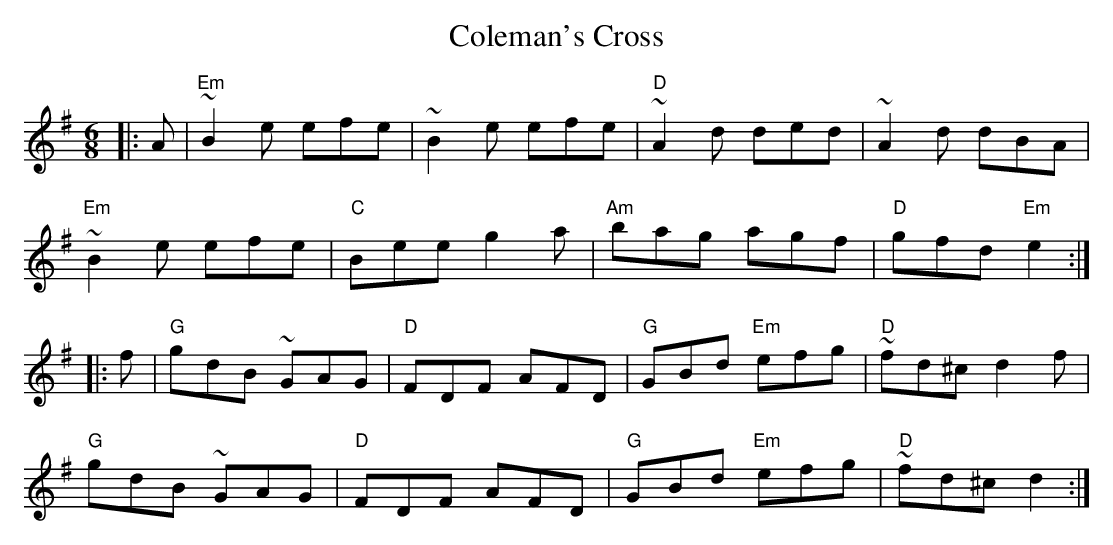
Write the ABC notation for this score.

X:1
T: Coleman's Cross
M: 6/8
L: 1/8
K: E minor
|:A|\
"Em"~B2e efe|~B2e efe|"D"~A2d ded|~A2d dBA|
"Em"~B2e efe|"C"Bee g2a|"Am"bag agf|"D"gfd "Em"e2:|
        |:f|\
"G"gdB ~GAG|"D"FDF AFD|"G"GBd "Em"efg|"D"~fd^c d2f|
"G"gdB ~GAG|"D"FDF AFD|"G"GBd "Em"efg|"D"~fd^c d2:|
